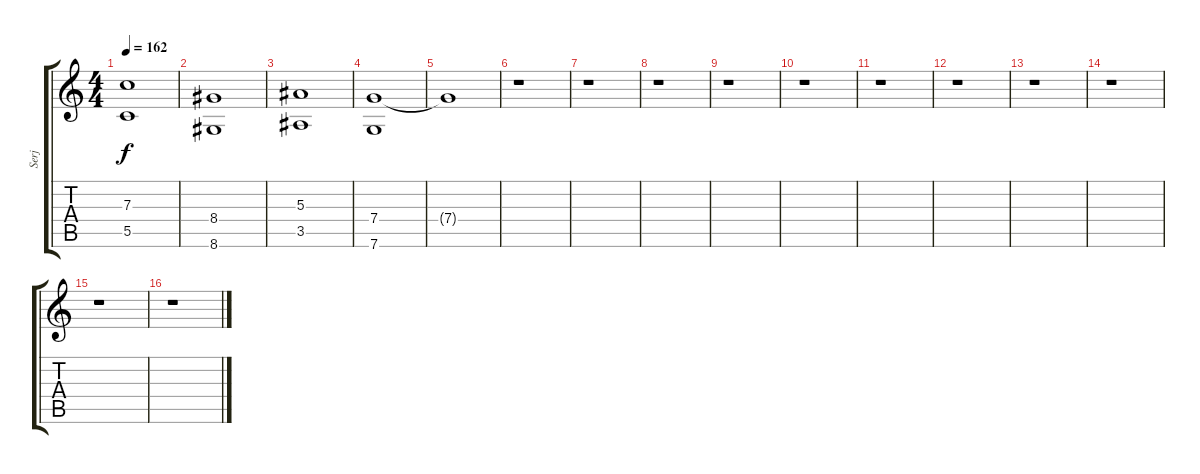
\track ("Serj" "Serj") {instrument distortionguitar}
\staff {score tabs}
\tuning (D4 A3 F3 C3 G2 C2) {hide}
\ts (4 4)
\tempo 162
\clef g2
\ks c
(7.3 5.5).1{dy f instrument distortionguitar} |
(8.4 8.6).1 |
(5.3 3.5).1 |
(7.4 7.6).1 |
7.4{t}.1 |
r.1 |
r.1 |
r.1 |
r.1 |
r.1 |
r.1 |
r.1 |
r.1 |
r.1 |
r.1 |
r.1
